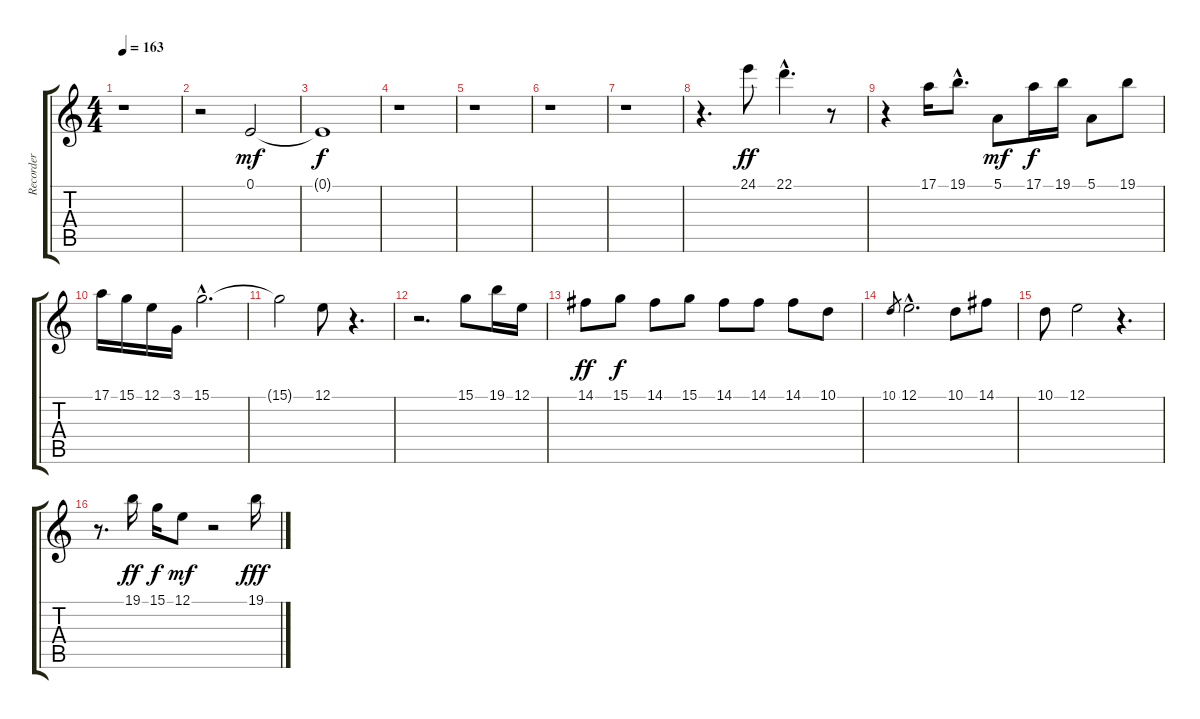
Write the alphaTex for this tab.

\track ("Recorder" "Recorder") {instrument recorder}
\staff {score tabs}
\tuning (E4 B3 G3 D3 A2 E2) {hide}
\ts (4 4)
\tempo 163
\clef g2
\ks c
r.1{dy mp} |
r.2 0.1.2{dy mf} |
0.1{t}.1{dy f} |
r.1 |
r.1 |
r.1 |
r.1 |
r.4{d} 24.1.8{dy ff} 22.1{hac}.4{d} r.8 |
r.4 17.1.16 19.1{hac}.8{d} 5.1.8{dy mf} 17.1.16{dy f} 19.1.16 5.1.8 19.1.8 |
17.1.16 15.1.16 12.1.16 3.1.16 15.1{hac}.2{d} |
15.1{t}.2 12.1.8 r.4{d} |
r.2{d} 15.1.8 19.1.16 12.1.16 |
14.1.8{dy ff} 15.1.8{dy f} 14.1.8 15.1.8 14.1.8 14.1.8 14.1.8 10.1.8 |
10.1.8{gr} 12.1{hac}.2{d} 10.1.8 14.1.8 |
10.1.8 12.1.2 r.4{d} |
r.8{d} 19.1.16{dy ff} 15.1.16{dy f} 12.1.8{dy mf} r.2 19.1.16{dy fff}
